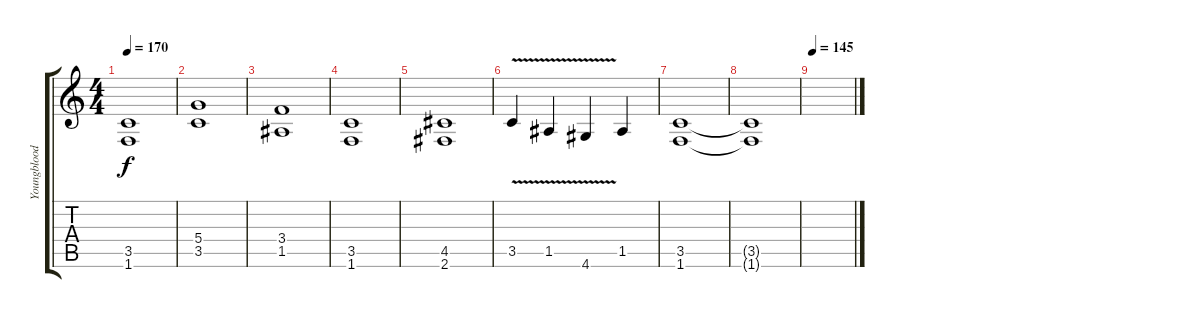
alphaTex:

\track ("Youngblood (Ritmica)" "Youngblood") {instrument distortionguitar}
\staff {score tabs}
\tuning (E4 B3 G3 D3 A2 E2) {hide}
\ts (4 4)
\tempo 170
\clef g2
\ks c
(3.5 1.6).1{dy f} |
(5.4 3.5).1 |
(3.4 1.5).1 |
(3.5 1.6).1 |
(4.5 2.6).1 |
3.5{v}.4 1.5{v}.4 4.6{v}.4 1.5.4 |
(3.5 1.6).1 |
(3.5{t} 1.6{t}).1 |
\tempo 145
